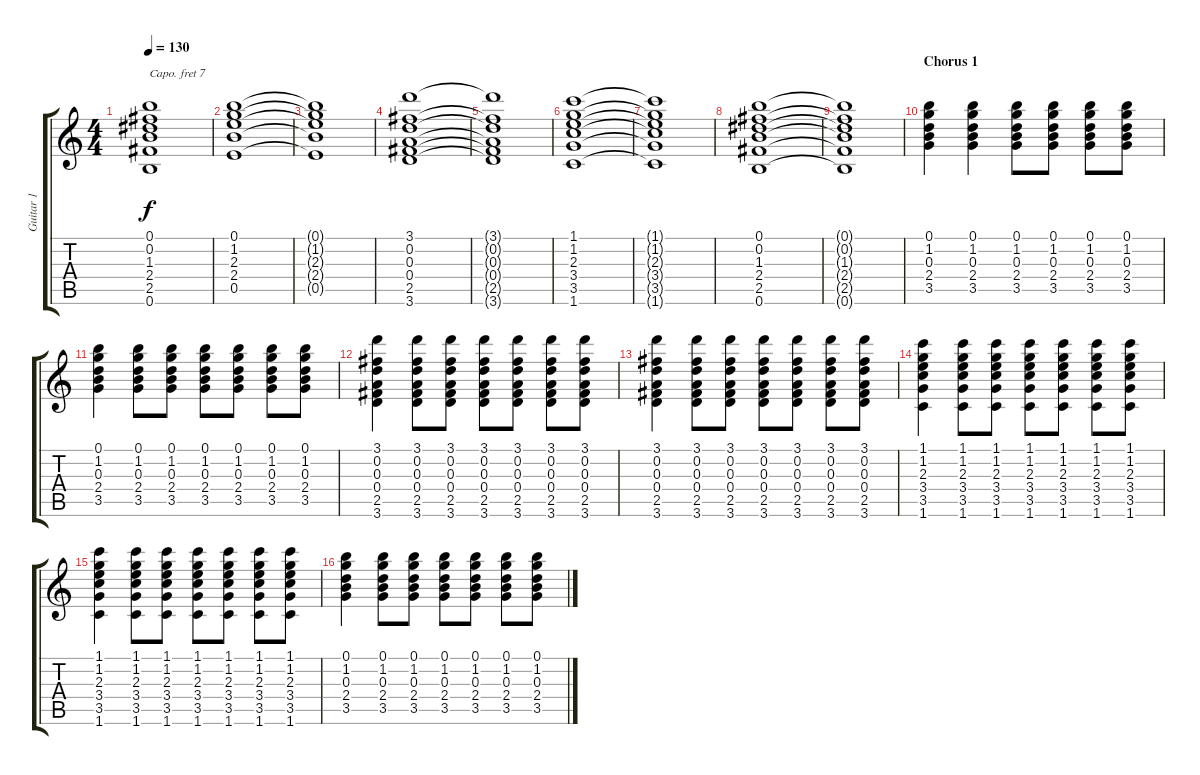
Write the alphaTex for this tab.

\track ("Guitar 1" "Guitar 1") {instrument overdrivenguitar}
\staff {score tabs}
\capo 7
\tuning (E4 B3 G3 D3 A2 E2) {hide}
\ts (4 4)
\tempo 130
\clef g2
\ks c
(0.1{t} 0.2{t} 1.3{t} 2.4{t} 2.5{t} 0.6{t}).1{dy f} |
(0.1 1.2 2.3 2.4 0.5).1 |
(0.1{t} 1.2{t} 2.3{t} 2.4{t} 0.5{t}).1 |
(3.1 0.2 0.3 0.4 2.5 3.6).1 |
(3.1{t} 0.2{t} 0.3{t} 0.4{t} 2.5{t} 3.6{t}).1 |
(1.1 1.2 2.3 3.4 3.5 1.6).1 |
(1.1{t} 1.2{t} 2.3{t} 3.4{t} 3.5{t} 1.6{t}).1 |
(0.1 0.2 1.3 2.4 2.5 0.6).1 |
(0.1{t} 0.2{t} 1.3{t} 2.4{t} 2.5{t} 0.6{t}).1 |
\section ("" "Chorus 1")
(0.1 1.2 0.3 2.4 3.5).4 (0.1 1.2 0.3 2.4 3.5).4 (0.1 1.2 0.3 2.4 3.5).8 (0.1 1.2 0.3 2.4 3.5).8 (0.1 1.2 0.3 2.4 3.5).8 (0.1 1.2 0.3 2.4 3.5).8 |
(0.1 1.2 0.3 2.4 3.5).4 (0.1 1.2 0.3 2.4 3.5).8 (0.1 1.2 0.3 2.4 3.5).8 (0.1 1.2 0.3 2.4 3.5).8 (0.1 1.2 0.3 2.4 3.5).8 (0.1 1.2 0.3 2.4 3.5).8 (0.1 1.2 0.3 2.4 3.5).8 |
(3.1 0.2 0.3 0.4 2.5 3.6).4 (3.1 0.2 0.3 0.4 2.5 3.6).8 (3.1 0.2 0.3 0.4 2.5 3.6).8 (3.1 0.2 0.3 0.4 2.5 3.6).8 (3.1 0.2 0.3 0.4 2.5 3.6).8 (3.1 0.2 0.3 0.4 2.5 3.6).8 (3.1 0.2 0.3 0.4 2.5 3.6).8 |
(3.1 0.2 0.3 0.4 2.5 3.6).4 (3.1 0.2 0.3 0.4 2.5 3.6).8 (3.1 0.2 0.3 0.4 2.5 3.6).8 (3.1 0.2 0.3 0.4 2.5 3.6).8 (3.1 0.2 0.3 0.4 2.5 3.6).8 (3.1 0.2 0.3 0.4 2.5 3.6).8 (3.1 0.2 0.3 0.4 2.5 3.6).8 |
(1.1 1.2 2.3 3.4 3.5 1.6).4 (1.1 1.2 2.3 3.4 3.5 1.6).8 (1.1 1.2 2.3 3.4 3.5 1.6).8 (1.1 1.2 2.3 3.4 3.5 1.6).8 (1.1 1.2 2.3 3.4 3.5 1.6).8 (1.1 1.2 2.3 3.4 3.5 1.6).8 (1.1 1.2 2.3 3.4 3.5 1.6).8 |
(1.1 1.2 2.3 3.4 3.5 1.6).4 (1.1 1.2 2.3 3.4 3.5 1.6).8 (1.1 1.2 2.3 3.4 3.5 1.6).8 (1.1 1.2 2.3 3.4 3.5 1.6).8 (1.1 1.2 2.3 3.4 3.5 1.6).8 (1.1 1.2 2.3 3.4 3.5 1.6).8 (1.1 1.2 2.3 3.4 3.5 1.6).8 |
(0.1 1.2 0.3 2.4 3.5).4 (0.1 1.2 0.3 2.4 3.5).8 (0.1 1.2 0.3 2.4 3.5).8 (0.1 1.2 0.3 2.4 3.5).8 (0.1 1.2 0.3 2.4 3.5).8 (0.1 1.2 0.3 2.4 3.5).8 (0.1 1.2 0.3 2.4 3.5).8
